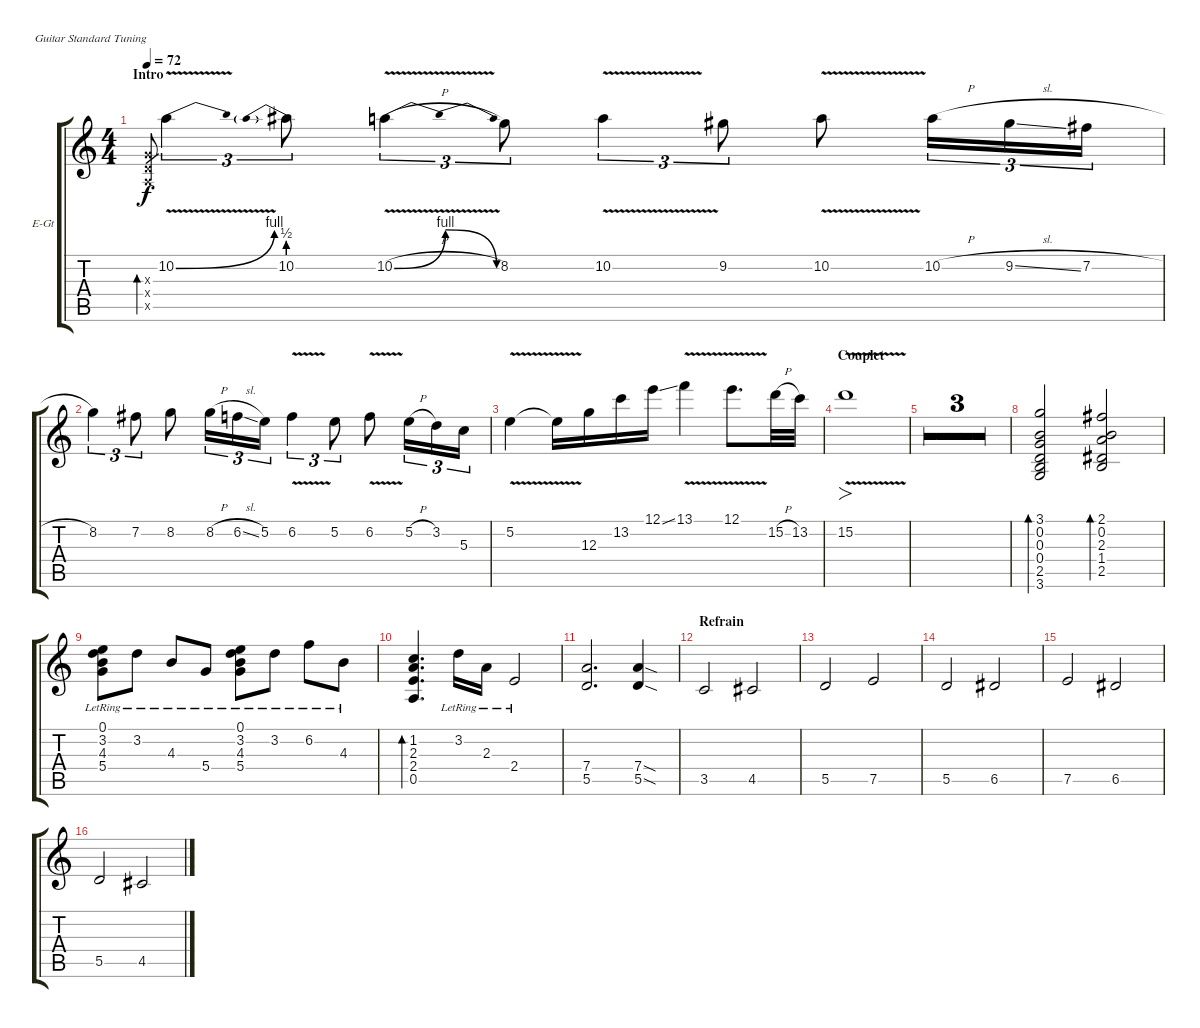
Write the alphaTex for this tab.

\bracketExtendMode groupsimilarinstruments
\firstSystemTrackNameOrientation horizontal
\otherSystemsTrackNameOrientation horizontal
\track ("You" "E-Gt") {mute multiBarRest instrument distortionguitar}
\staff {score tabs}
\tuning (E4 B3 G3 D3 A2 E2)
\ts (4 4)
\section ("" "Intro")
\tempo 72
\clef g2
\ks c
(0.3{x} 0.4{x} 0.5{x}).8{bd 114 gr dy f instrument distortionguitar} 10.2{be (bend 0 0 15 4) v}.4{tu (3 2)} 10.2{be (prebend 0 2 60 2)}.8{tu (3 2)} 10.2{be (bendrelease 0 0 10.2 4 40.8 4 59.4 0) v h}.4{tu (3 2)} 8.2.8{tu (3 2)} 10.2{v}.4{tu (3 2)} 9.2.8{tu (3 2)} 10.2{v}.8 10.2{h}.16{tu (3 2)} 9.2{sl}.16{tu (3 2)} 7.2{h}.16{tu (3 2)} |
8.2.4{tu (3 2)} 7.2.8{tu (3 2)} 8.2.8 8.2{h}.16{tu (3 2)} 6.2{sl}.16{tu (3 2)} 5.2.16{tu (3 2)} 6.2{v}.4{tu (3 2)} 5.2.8{tu (3 2)} 6.2{v}.8 5.2{h}.16{tu (3 2)} 3.2.16{tu (3 2)} 5.3.16{tu (3 2)} |
5.2{v}.4 5.2{t}.16 12.3.16 13.2.16 12.1{ss}.16 13.1{v}.4 12.1{v}.8{d} 15.2{h}.32 13.2.32 |
\section ("" "Couplet")
15.2{v}.1{fo} |
|
|
|
(3.1 0.2 0.3 0.4 2.5 3.6).2{bd 110} (2.1 0.2 2.3 1.4 2.5).2{bd 110} |
(3.2{lr} 4.3{lr} 5.4{lr} 0.1{lr}).8 3.2{lr}.8 4.3{lr}.8 5.4{lr}.8 (3.2{lr} 5.4{lr} 4.3{lr} 0.1{lr}).8 3.2{lr}.8 6.2{lr}.8 4.3{lr}.8 |
(1.2 2.3 2.4 0.5).4{d bd 108} 3.2{lr}.16 2.3{lr}.16 2.4{lr}.2 |
(5.5 7.4).2{d} (5.5{sod} 7.4{sod}).4 |
\section ("" "Refrain")
3.5.2 4.5.2 |
5.5.2 7.5.2 |
5.5.2 6.5.2 |
7.5.2 6.5.2 |
5.5.2 4.5.2
